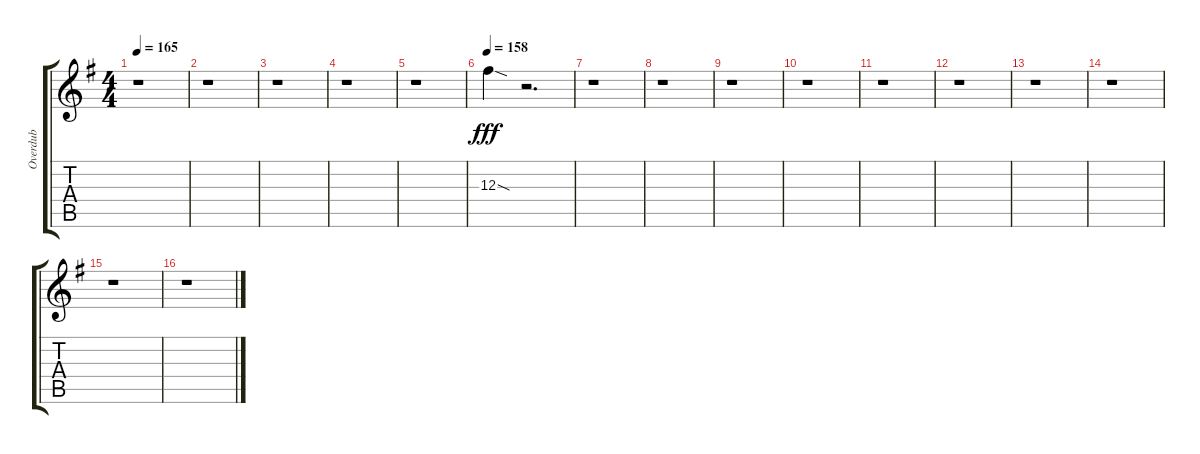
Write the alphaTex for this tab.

\track ("Overdub" "Overdub") {instrument overdrivenguitar}
\staff {score tabs}
\tuning (Eb4 Bb3 Gb3 Db3 Ab2 Eb2) {hide}
\ts (4 4)
\tempo 165
\clef g2
\ks g
r.1{dy fff} |
r.1 |
r.1 |
r.1 |
r.1 |
\tempo 158
12.3{sod}.4 r.2{d} |
r.1 |
r.1 |
r.1 |
r.1 |
r.1 |
r.1 |
r.1 |
r.1 |
r.1 |
r.1
